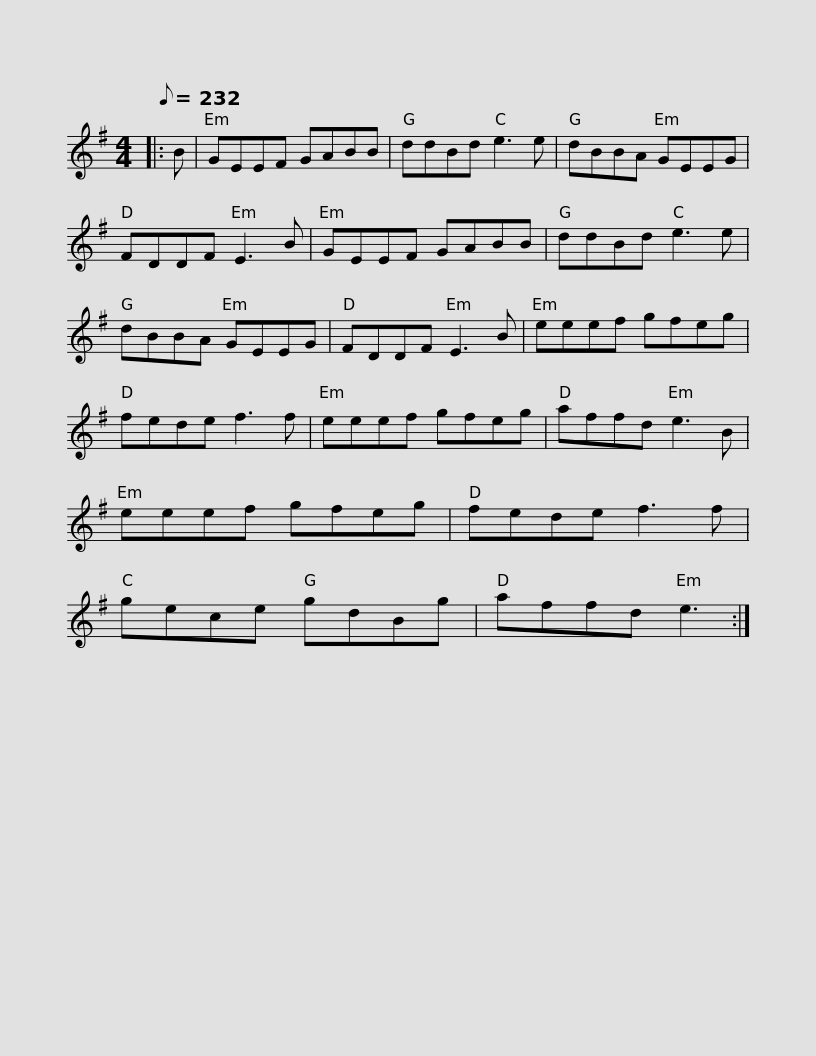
X:1
L:1/8
Q:1/8=232
M:4/4
I:linebreak $
K:Emin
V:1 treble
V:1
|: B | GEEF GABB | ddBd e3 e | dBBA GEEG | FDDF E3 B | %5
 GEEF GABB |$ ddBd e3 e | dBBA GEEG | FDDF E3 B | eeef gfeg | %10
 fede f3 f | eeef gfeg |$ affd e3 B | eeef gfeg | fede f3 f | %15
 gece gdBg | affd e3 :| %17
